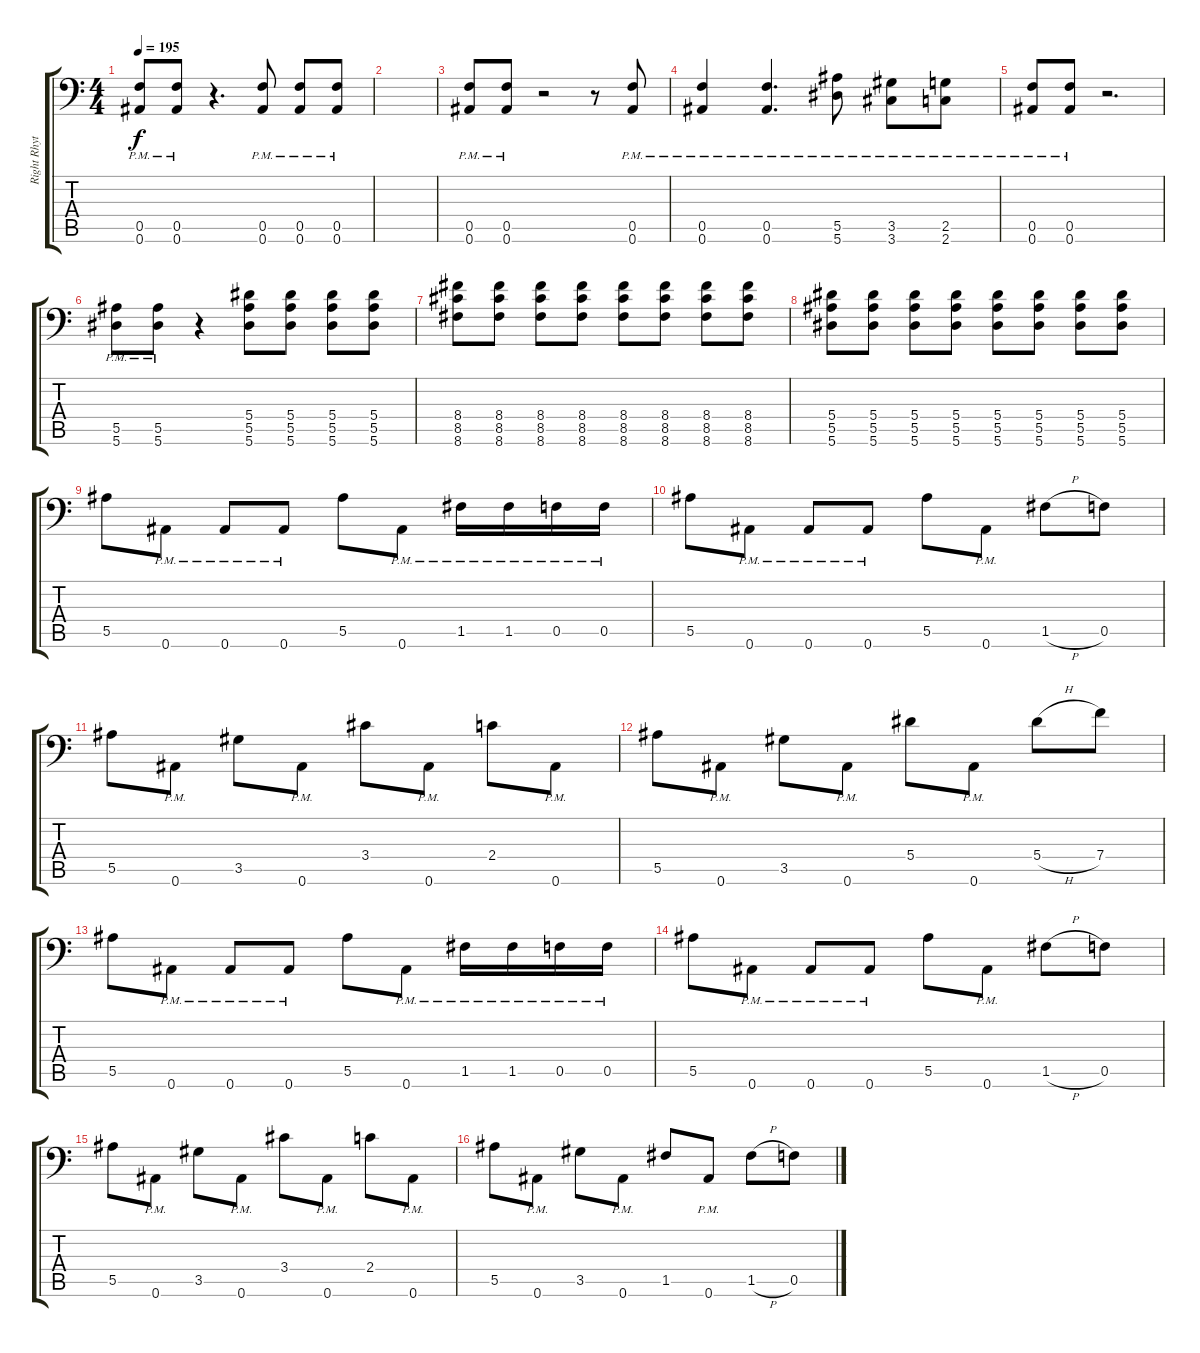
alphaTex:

\track ("Right Rhythm" "Right Rhyt") {instrument distortionguitar}
\staff {score tabs}
\tuning (C4 G3 Eb3 Bb2 F2 Bb1) {hide}
\ts (4 4)
\tempo 195
\clef f4
\ks c
(0.5{pm} 0.6{pm}).8{dy f} (0.5{pm} 0.6{pm}).8 r.4{d} (0.5{pm} 0.6{pm}).8 (0.5{pm} 0.6{pm}).8 (0.5{pm} 0.6{pm}).8 |
|
(0.5{pm} 0.6{pm}).8 (0.5{pm} 0.6{pm}).8 r.2 r.8 (0.5{pm} 0.6{pm}).8 |
(0.5{pm} 0.6{pm}).4 (0.5{pm} 0.6{pm}).4{d} (5.5{pm} 5.6{pm}).8 (3.5{pm} 3.6{pm}).8 (2.5{pm} 2.6{pm}).8 |
(0.5{pm} 0.6{pm}).8 (0.5{pm} 0.6{pm}).8 r.2{d} |
(5.5{pm} 5.6{pm}).8 (5.5{pm} 5.6{pm}).8 r.4 (5.4 5.5 5.6).8 (5.4 5.5 5.6).8 (5.4 5.5 5.6).8 (5.4 5.5 5.6).8 |
(8.4 8.5 8.6).8 (8.4 8.5 8.6).8 (8.4 8.5 8.6).8 (8.4 8.5 8.6).8 (8.4 8.5 8.6).8 (8.4 8.5 8.6).8 (8.4 8.5 8.6).8 (8.4 8.5 8.6).8 |
(5.4 5.5 5.6).8 (5.4 5.5 5.6).8 (5.4 5.5 5.6).8 (5.4 5.5 5.6).8 (5.4 5.5 5.6).8 (5.4 5.5 5.6).8 (5.4 5.5 5.6).8 (5.4 5.5 5.6).8 |
5.5.8 0.6{pm}.8 0.6{pm}.8 0.6{pm}.8 5.5.8 0.6{pm}.8 1.5{pm}.16 1.5{pm}.16 0.5{pm}.16 0.5{pm}.16 |
5.5.8 0.6{pm}.8 0.6{pm}.8 0.6{pm}.8 5.5.8 0.6{pm}.8 1.5{h}.8 0.5.8 |
5.5.8 0.6{pm}.8 3.5.8 0.6{pm}.8 3.4.8 0.6{pm}.8 2.4.8 0.6{pm}.8 |
5.5.8 0.6{pm}.8 3.5.8 0.6{pm}.8 5.4.8 0.6{pm}.8 5.4{h}.8 7.4.8 |
5.5.8 0.6{pm}.8 0.6{pm}.8 0.6{pm}.8 5.5.8 0.6{pm}.8 1.5{pm}.16 1.5{pm}.16 0.5{pm}.16 0.5{pm}.16 |
5.5.8 0.6{pm}.8 0.6{pm}.8 0.6{pm}.8 5.5.8 0.6{pm}.8 1.5{h}.8 0.5.8 |
5.5.8 0.6{pm}.8 3.5.8 0.6{pm}.8 3.4.8 0.6{pm}.8 2.4.8 0.6{pm}.8 |
5.5.8 0.6{pm}.8 3.5.8 0.6{pm}.8 1.5.8 0.6{pm}.8 1.5{h}.8 0.5.8
